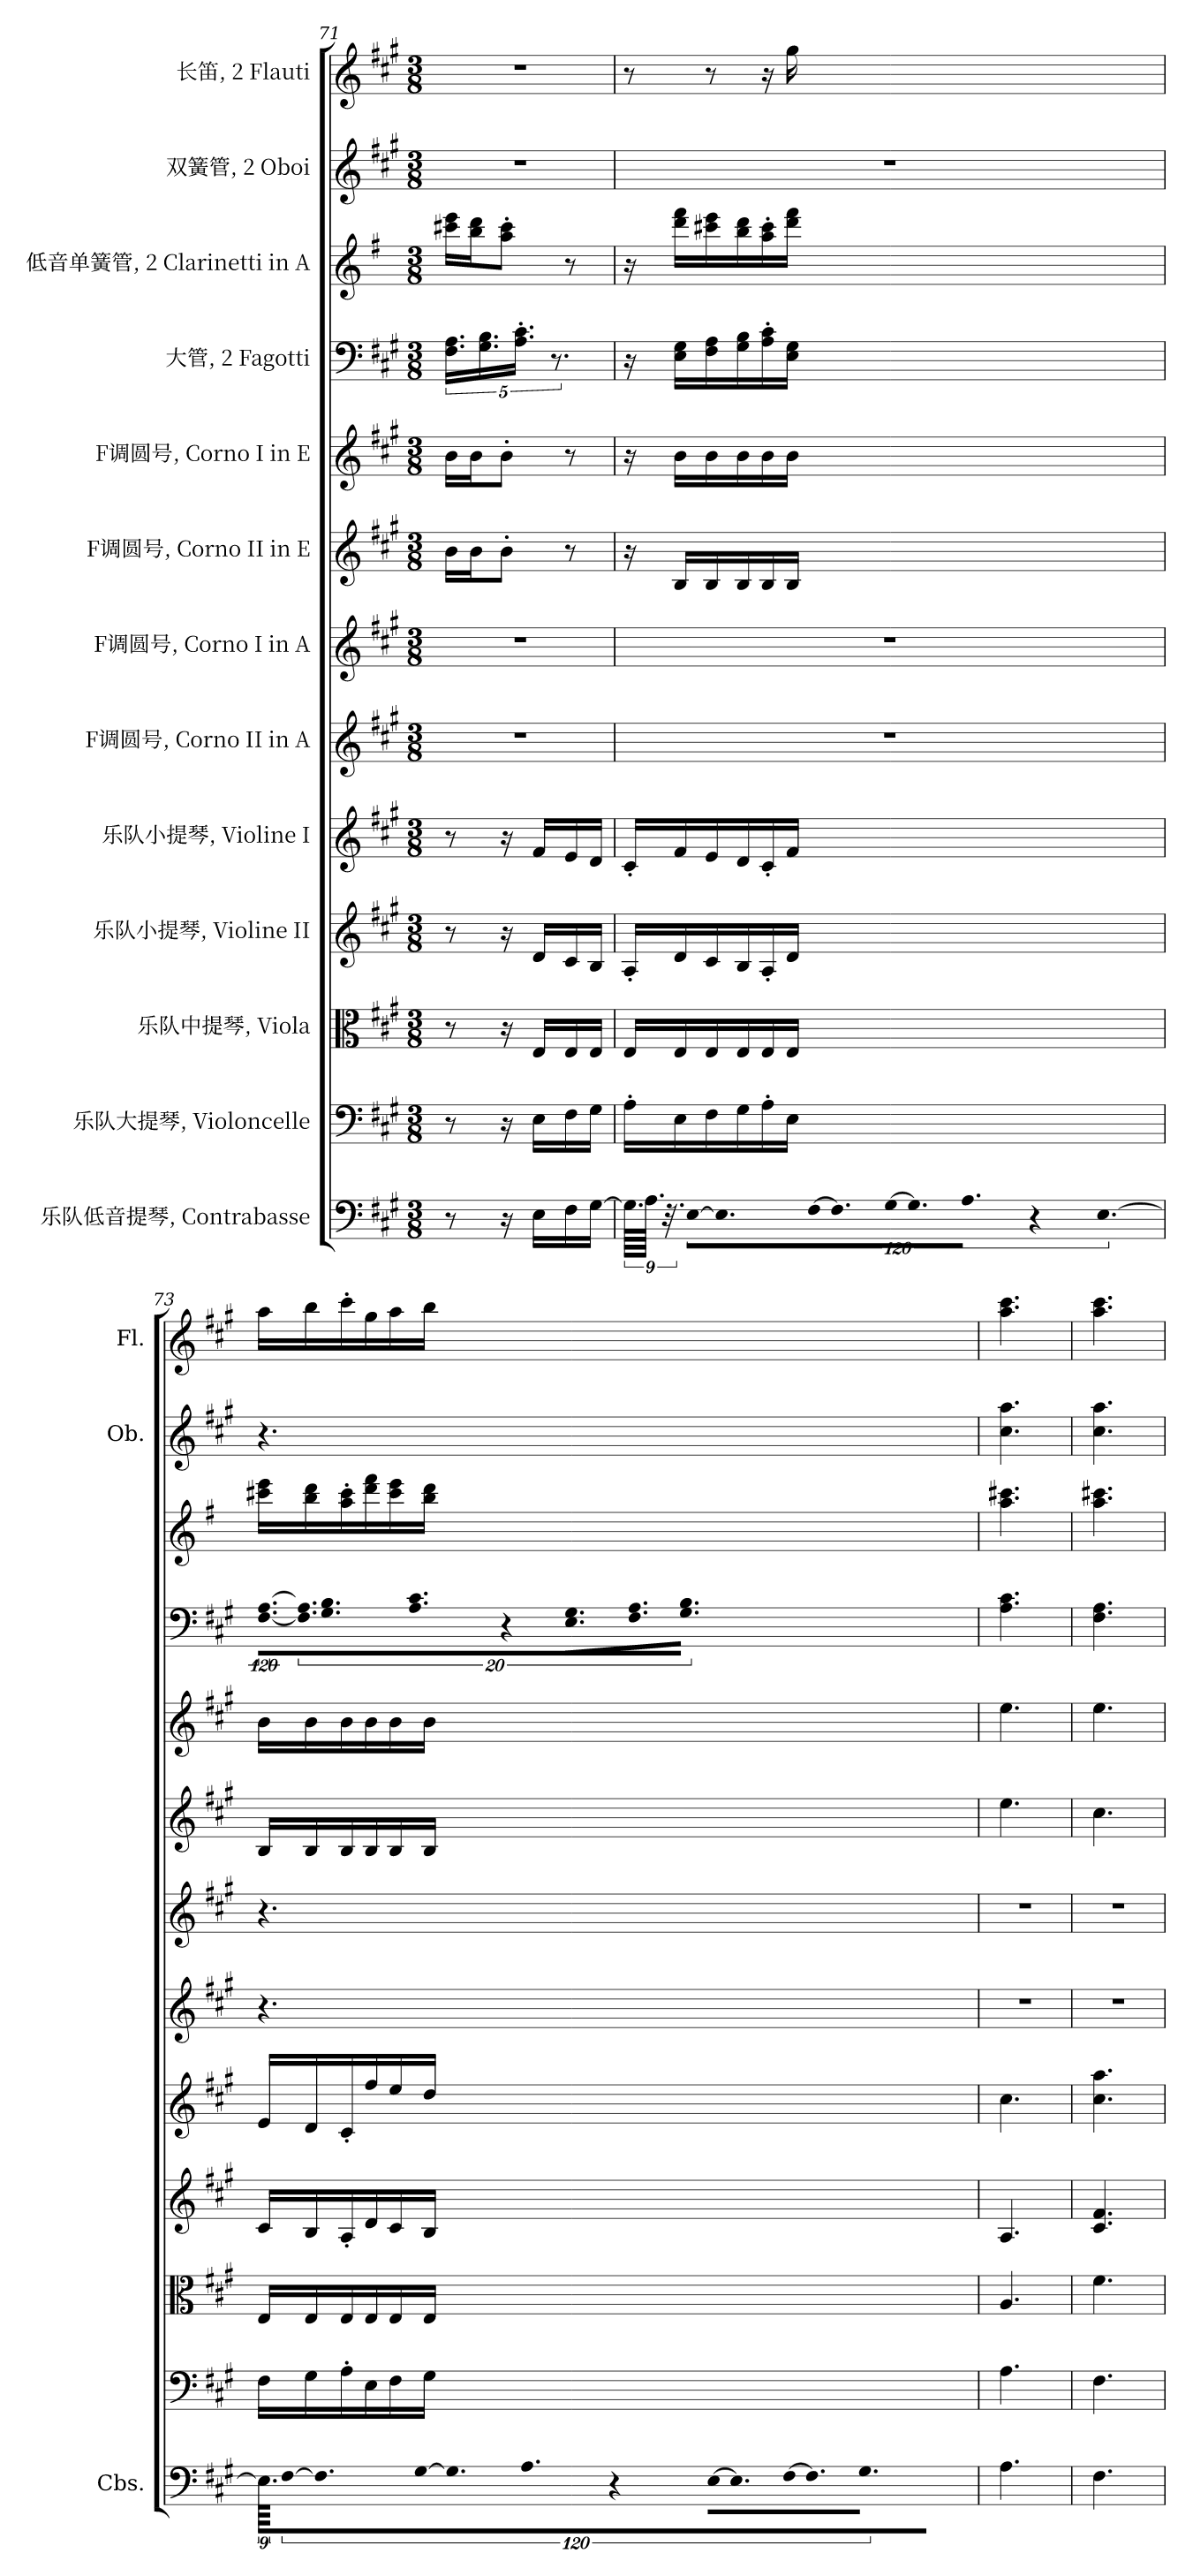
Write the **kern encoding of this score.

**kern	**kern	**kern	**kern	**kern	**kern	**kern	**kern	**kern	**kern	**kern	**kern	**kern
*part13	*part12	*part11	*part10	*part9	*part8	*part7	*part6	*part5	*part4	*part3	*part2	*part1
*staff13	*staff12	*staff11	*staff10	*staff9	*staff8	*staff7	*staff6	*staff5	*staff4	*staff3	*staff2	*staff1
*I"乐队低音提琴, Contrabasse	*I"乐队大提琴, Violoncelle	*I"乐队中提琴, Viola	*I"乐队小提琴, Violine II	*I"乐队小提琴, Violine I	*I"F调圆号, Corno II in A	*I"F调圆号, Corno I in A	*I"F调圆号, Corno II in E	*I"F调圆号, Corno I in E	*I"大管, 2 Fagotti	*I"低音单簧管, 2 Clarinetti in A	*I"双簧管, 2 Oboi	*I"长笛, 2 Flauti
*I'Cbs.	*	*	*	*	*	*	*	*	*	*	*I'Ob.	*I'Fl.
*clefF4	*clefF4	*clefC3	*clefG2	*clefG2	*clefG2	*clefG2	*clefG2	*clefG2	*clefF4	*clefG2	*clefG2	*clefG2
*ITrd7c12	*	*	*	*	*ITrd4c7	*ITrd4c7	*ITrd4c7	*ITrd4c7	*	*ITrd8c14	*	*
*k[f#c#g#]	*k[f#c#g#]	*k[f#c#g#]	*k[f#c#g#]	*k[f#c#g#]	*k[f#c#]	*k[f#c#]	*k[f#c#]	*k[f#c#]	*k[f#c#g#]	*k[f#]	*k[f#c#g#]	*k[f#c#g#]
*M3/8	*M3/8	*M3/8	*M3/8	*M3/8	*M3/8	*M3/8	*M3/8	*M3/8	*M3/8	*M3/8	*M3/8	*M3/8
=71	=71	=71	=71	=71	=71	=71	=71	=71	=71	=71	=71	=71
8r	8r	8r	8r	8r	4.r	4.r	16e\LL	16e\LL	20.F#\ 20.A\LL	16cc#X\ 16ee\LL	4.r	4.r
.	.	.	.	.	.	.	16e\J	16e\J	.	16b\ 16dd\J	.	.
.	.	.	.	.	.	.	.	.	20.G#\ 20.B\	.	.	.
16r	16r	16r	16r	16r	.	.	8e'\J	8e'\J	.	8a\' 8cc#\'J	.	.
.	.	.	.	.	.	.	.	.	20.A\' 20.c#\'JJ	.	.	.
16EE\LL	16E\LL	16E/LL	16d/LL	16f#/LL	.	.	.	.	.	.	.	.
.	.	.	.	.	.	.	.	.	10.r	.	.	.
16FF#\	16F#\	16E/	16c#/	16e/	.	.	8r	8r	.	8r	.	.
[16GG#\JJ	16G#\JJ	16E/JJ	16B/JJ	16d/JJ	.	.	.	.	.	.	.	.
!!LO:PB:g=z
=72	=72	=72	=72	=72	=72	=72	=72	=72	=72	=72	=72	=72
72.GG#\LLLL]	16A'\LL	16E/LL	16A'/LL	16c#'/LL	4.r	4.r	16r	16r	16r	16r	4.r	8r
72.AA\JJJJ	.	.	.	.	.	.	.	.	.	.	.	.
36.r	.	.	.	.	.	.	.	.	.	.	.	.
.	16E\	16E/	16d/	16f#/	.	.	16E/LL	16e\LL	16E\ 16G#\LL	16dd\ 16ff#\LL	.	.
!LO:N:vis=16	!	!	!	!	!	!	!	!	!	!	!	!
[1920%107EE\LL	.	.	.	.	.	.	.	.	.	.	.	.
.	16F#\	16E/	16c#/	16e/	.	.	16E/	16e\	16F#\ 16A\	16cc#X\ 16ee\	.	8r
!LO:N:vis=256.	!	!	!	!	!	!	!	!	!	!	!	!
1920%13EE\KKK]	.	.	.	.	.	.	.	.	.	.	.	.
!LO:N:vis=16	!	!	!	!	!	!	!	!	!	!	!	!
[1920%107FF#\	.	.	.	.	.	.	.	.	.	.	.	.
.	16G#\	16E/	16B/	16d/	.	.	16E/	16e\	16G#\ 16B\	16b\ 16dd\	.	.
!LO:N:vis=256.	!	!	!	!	!	!	!	!	!	!	!	!
1920%13FF#\KKK]	.	.	.	.	.	.	.	.	.	.	.	.
!LO:N:vis=16	!	!	!	!	!	!	!	!	!	!	!	!
[1920%107GG#\	.	.	.	.	.	.	.	.	.	.	.	.
.	16A'\	16E/	16A'/	16c#'/	.	.	16E/	16e\	16A\' 16c#\'	16a\' 16cc#\'	.	16r
!LO:N:vis=256.	!	!	!	!	!	!	!	!	!	!	!	!
1920%13GG#\KLL]	.	.	.	.	.	.	.	.	.	.	.	.
72.AA\JJJJ	.	.	.	.	.	.	.	.	.	.	.	.
36.r	.	.	.	.	.	.	.	.	.	.	.	.
.	16E\JJ	16E/JJ	16d/JJ	16f#/JJ	.	.	16E/JJ	16e\JJ	16E\ 16G#\JJ	16dd\ 16ff#\JJ	.	16gg#\
[36.EE\	.	.	.	.	.	.	.	.	.	.	.	.
=73	=73	=73	=73	=73	=73	=73	=73	=73	=73	=73	=73	=73
!	!	!	!	!	!	!	!	!	!LO:N:vis=32.	!	!	!
72.EE\KKLL]	16F#\LL	16E/LL	16c#/LL	16e/LL	4.r	4.r	16E/LL	16e\LL	[1920%103F#\ [1920%103A\LLL	16cc#X\ 16ee\LL	4.r	16aa\LL
!LO:N:vis=16	!	!	!	!	!	!	!	!	!	!	!	!
[1920%107FF#\	.	.	.	.	.	.	.	.	.	.	.	.
!	!	!	!	!	!	!	!	!	!LO:N:vis=32.	!	!	!
.	.	.	.	.	.	.	.	.	640%17F#\] 640%17A\]K	.	.	.
.	16G#\	16E/	16B/	16d/	.	.	16E/	16e\	.	16b\ 16dd\	.	16bb\
!LO:N:vis=256.	!	!	!	!	!	!	!	!	!	!	!	!
1920%13FF#\KKK]	.	.	.	.	.	.	.	.	.	.	.	.
!	!	!	!	!	!	!	!	!	!LO:N:vis=32.	!	!	!
.	.	.	.	.	.	.	.	.	1920%103G#\ 1920%103B\	.	.	.
!LO:N:vis=16	!	!	!	!	!	!	!	!	!	!	!	!
[1920%107GG#\	.	.	.	.	.	.	.	.	.	.	.	.
.	16A'\	16E/	16A'/	16c#'/	.	.	16E/	16e\	.	16a\' 16cc#\'	.	16ccc#'\
!	!	!	!	!	!	!	!	!	!LO:N:vis=32.	!	!	!
.	.	.	.	.	.	.	.	.	640%17A\ 640%17c#\JJJk	.	.	.
!LO:N:vis=256.	!	!	!	!	!	!	!	!	!	!	!	!
1920%13GG#\KLL]	.	.	.	.	.	.	.	.	.	.	.	.
72.AA\JJJJ	.	.	.	.	.	.	.	.	.	.	.	.
.	.	.	.	.	.	.	.	.	1920ryy	.	.	.
!	!	!	!	!	!	!	!	!	!LO:N:vis=32.	!	!	!
.	.	.	.	.	.	.	.	.	1920%103r	.	.	.
36.r	.	.	.	.	.	.	.	.	.	.	.	.
.	16E\	16E/	16d/	16ff#/	.	.	16E/	16e\	.	16dd\ 16ff#\	.	16gg#\
!LO:N:vis=16	!	!	!	!	!	!	!	!	!	!	!	!
[1920%107EE\LL	.	.	.	.	.	.	.	.	.	.	.	.
!	!	!	!	!	!	!	!	!	!LO:N:vis=32.	!	!	!
.	.	.	.	.	.	.	.	.	1920%103E\ 1920%103G#\LLL	.	.	.
.	16F#\	16E/	16c#/	16ee/	.	.	16E/	16e\	.	16cc#\ 16ee\	.	16aa\
!LO:N:vis=256.	!	!	!	!	!	!	!	!	!	!	!	!
1920%13EE\KKK]	.	.	.	.	.	.	.	.	.	.	.	.
!	!	!	!	!	!	!	!	!	!LO:N:vis=32.	!	!	!
.	.	.	.	.	.	.	.	.	1920%103F#\ 1920%103A\	.	.	.
!LO:N:vis=16	!	!	!	!	!	!	!	!	!	!	!	!
[1920%107FF#\	.	.	.	.	.	.	.	.	.	.	.	.
.	16G#\JJ	16E/JJ	16B/JJ	16dd/JJ	.	.	16E/JJ	16e\JJ	.	16b\ 16dd\JJ	.	16bb\JJ
!	!	!	!	!	!	!	!	!	!LO:N:vis=32.	!	!	!
.	.	.	.	.	.	.	.	.	1920%103G#\ 1920%103B\JJJ	.	.	.
!LO:N:vis=256.	!	!	!	!	!	!	!	!	!	!	!	!
1920%13FF#\KKL]	.	.	.	.	.	.	.	.	.	.	.	.
36.GG#\JJJ	.	.	.	.	.	.	.	.	.	.	.	.
1920ryy	1920ryy	1920ryy	1920ryy	1920ryy	1920ryy	1920ryy	1920ryy	1920ryy	.	1920ryy	1920ryy	1920ryy
=74	=74	=74	=74	=74	=74	=74	=74	=74	=74	=74	=74	=74
4.AA\	4.A\	4.A/	4.A/	4.cc#\	4.r	4.r	4.a\	4.a\	4.A\ 4.c#\	4.a\ 4.cc#X\	4.cc#\ 4.aa\	4.aa\ 4.ccc#\
=75	=75	=75	=75	=75	=75	=75	=75	=75	=75	=75	=75	=75
*	*	*	*	*	*	*	*	*	*	*	*	*MM38
4.FF#\	4.F#\	4.f#\	4.c#/ 4.f#/	4.cc#\ 4.aa\	4.r	4.r	4.f#\	4.a\	4.F#\ 4.A\	4.a\ 4.cc#X\	4.cc#\ 4.aa\	4.aa\ 4.ccc#\
=	=	=	=	=	=	=	=	=	=	=	=	=
*-	*-	*-	*-	*-	*-	*-	*-	*-	*-	*-	*-	*-
